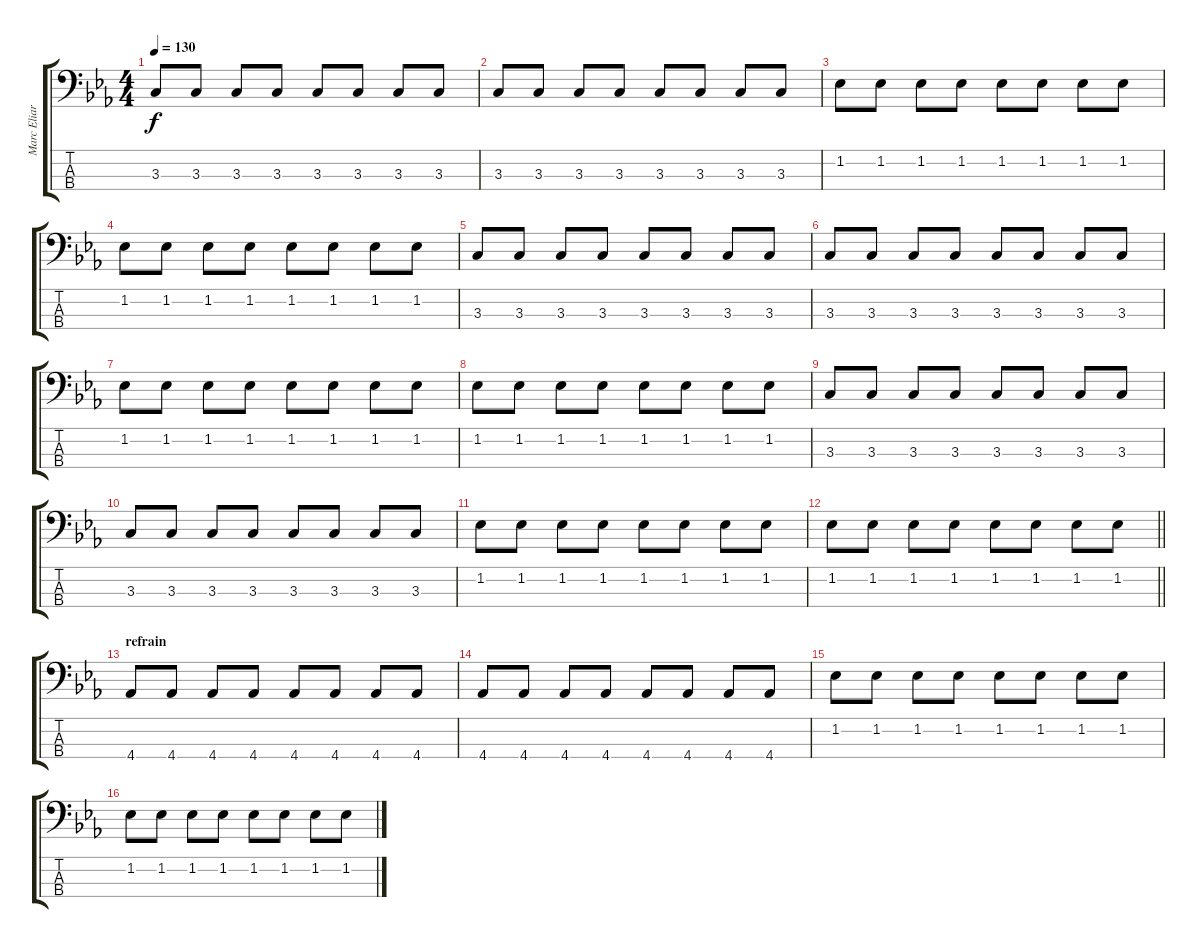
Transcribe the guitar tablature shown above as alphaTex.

\track ("Marc Eliard " "Marc Eliar") {instrument electricbassfinger}
\staff {score tabs}
\tuning (G2 D2 A1 E1) {hide}
\ts (4 4)
\tempo 130
\clef f4
\ks eb
3.3.8{dy f} 3.3.8 3.3.8 3.3.8 3.3.8 3.3.8 3.3.8 3.3.8 |
3.3.8 3.3.8 3.3.8 3.3.8 3.3.8 3.3.8 3.3.8 3.3.8 |
1.2.8 1.2.8 1.2.8 1.2.8 1.2.8 1.2.8 1.2.8 1.2.8 |
1.2.8 1.2.8 1.2.8 1.2.8 1.2.8 1.2.8 1.2.8 1.2.8 |
3.3.8 3.3.8 3.3.8 3.3.8 3.3.8 3.3.8 3.3.8 3.3.8 |
3.3.8 3.3.8 3.3.8 3.3.8 3.3.8 3.3.8 3.3.8 3.3.8 |
1.2.8 1.2.8 1.2.8 1.2.8 1.2.8 1.2.8 1.2.8 1.2.8 |
1.2.8 1.2.8 1.2.8 1.2.8 1.2.8 1.2.8 1.2.8 1.2.8 |
3.3.8 3.3.8 3.3.8 3.3.8 3.3.8 3.3.8 3.3.8 3.3.8 |
3.3.8 3.3.8 3.3.8 3.3.8 3.3.8 3.3.8 3.3.8 3.3.8 |
1.2.8 1.2.8 1.2.8 1.2.8 1.2.8 1.2.8 1.2.8 1.2.8 |
\barLineRight lightlight
1.2.8 1.2.8 1.2.8 1.2.8 1.2.8 1.2.8 1.2.8 1.2.8 |
\section ("" "refrain")
4.4.8 4.4.8 4.4.8 4.4.8 4.4.8 4.4.8 4.4.8 4.4.8 |
4.4.8 4.4.8 4.4.8 4.4.8 4.4.8 4.4.8 4.4.8 4.4.8 |
1.2.8 1.2.8 1.2.8 1.2.8 1.2.8 1.2.8 1.2.8 1.2.8 |
1.2.8 1.2.8 1.2.8 1.2.8 1.2.8 1.2.8 1.2.8 1.2.8
